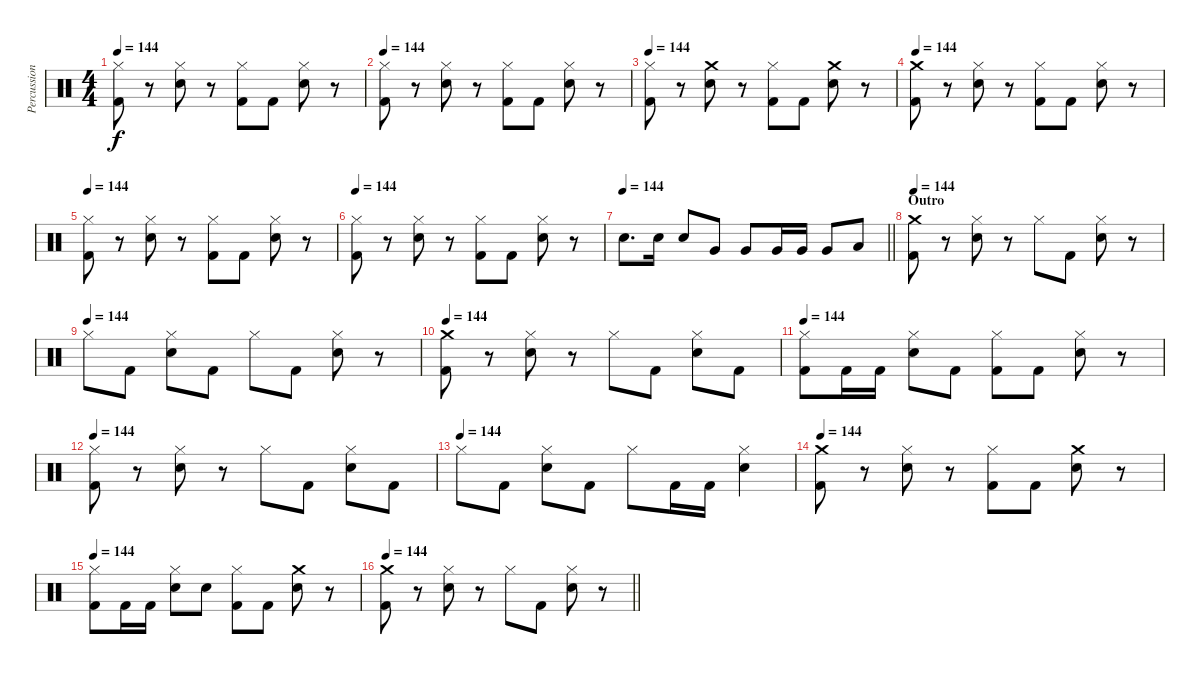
\track ("Percussion" "Percussion") {instrument percussion}
\staff {score}
\articulation defaults
\ts (4 4)
\tempo 144
\clef neutral
\ks c
("Hi-Hat (closed)" "Kick (hit) 2").8{dy f} r.8 ("Hi-Hat (closed)" "Snare (hit) 2").8 r.8 ("Hi-Hat (closed)" "Kick (hit) 2").8 "Kick (hit) 2".8 ("Hi-Hat (closed)" "Snare (hit) 2").8 r.8 |
\tempo 144
("Hi-Hat (closed)" "Kick (hit) 2").8 r.8 ("Hi-Hat (closed)" "Snare (hit) 2").8 r.8 ("Hi-Hat (closed)" "Kick (hit) 2").8 "Kick (hit) 2".8 ("Hi-Hat (closed)" "Snare (hit) 2").8 r.8 |
\tempo 144
("Hi-Hat (closed)" "Kick (hit) 2").8 r.8 ("Crash medium (hit)" "Snare (hit) 2").8 r.8 ("Hi-Hat (closed)" "Kick (hit) 2").8 "Kick (hit) 2".8 ("Crash medium (hit)" "Snare (hit) 2").8 r.8 |
\tempo 144
("Crash medium (hit)" "Kick (hit) 2").8 r.8 ("Hi-Hat (closed)" "Snare (hit) 2").8 r.8 ("Hi-Hat (closed)" "Kick (hit) 2").8 "Kick (hit) 2".8 ("Hi-Hat (closed)" "Snare (hit) 2").8 r.8 |
\tempo 144
("Hi-Hat (closed)" "Kick (hit) 2").8 r.8 ("Hi-Hat (closed)" "Snare (hit) 2").8 r.8 ("Hi-Hat (closed)" "Kick (hit) 2").8 "Kick (hit) 2".8 ("Hi-Hat (closed)" "Snare (hit) 2").8 r.8 |
\tempo 144
("Hi-Hat (closed)" "Kick (hit) 2").8 r.8 ("Hi-Hat (closed)" "Snare (hit) 2").8 r.8 ("Hi-Hat (closed)" "Kick (hit) 2").8 "Kick (hit) 2".8 ("Hi-Hat (closed)" "Snare (hit) 2").8 r.8 |
\tempo 144
\barLineRight lightlight "Snare (hit) 2".8{d} "Snare (hit) 2".16 "Snare (hit) 2".8 "Very Low Tom (hit)".8 "Very Low Tom (hit)".8 "Very Low Tom (hit)".16 "Very Low Tom (hit)".16 "Very Low Tom (hit)".8 "Low Floor Tom (hit)".8
|
\section ("" "Outro")
\tempo 144
("Crash medium (hit)" "Kick (hit) 2").8 r.8 ("Hi-Hat (closed)" "Snare (hit) 2").8 r.8 "Hi-Hat (closed)".8 "Kick (hit) 2".8 ("Hi-Hat (closed)" "Snare (hit) 2").8 r.8 |
\tempo (144)
"Hi-Hat (closed)".8 "Kick (hit) 2".8 ("Hi-Hat (closed)" "Snare (hit) 2").8 "Kick (hit) 2".8 "Hi-Hat (closed)".8 "Kick (hit) 2".8 ("Hi-Hat (closed)" "Snare (hit) 2").8 r.8 |
\tempo 144
("Crash medium (hit)" "Kick (hit) 2").8 r.8 ("Hi-Hat (closed)" "Snare (hit) 2").8 r.8 "Hi-Hat (closed)".8 "Kick (hit) 2".8 ("Hi-Hat (closed)" "Snare (hit) 2").8 "Kick (hit) 2".8 |
\tempo 144
("Hi-Hat (closed)" "Kick (hit) 2").8 "Kick (hit) 2".16 "Kick (hit) 2".16 ("Hi-Hat (closed)" "Snare (hit) 2").8 "Kick (hit) 2".8 ("Hi-Hat (closed)" "Kick (hit) 2").8 "Kick (hit) 2".8 ("Hi-Hat (closed)" "Snare (hit) 2").8 r.8 |
\tempo 144
("Hi-Hat (closed)" "Kick (hit) 2").8 r.8 ("Hi-Hat (closed)" "Snare (hit) 2").8 r.8 "Hi-Hat (closed)".8 "Kick (hit) 2".8 ("Hi-Hat (closed)" "Snare (hit) 2").8 "Kick (hit) 2".8 |
\tempo (144)
"Hi-Hat (closed)".8 "Kick (hit) 2".8 ("Hi-Hat (closed)" "Snare (hit) 2").8 "Kick (hit) 2".8 "Hi-Hat (closed)".8 "Kick (hit) 2".16 "Kick (hit) 2".16 ("Hi-Hat (closed)" "Snare (hit) 2").4 |
\tempo 144
("Crash medium (hit)" "Kick (hit) 2").8 r.8 ("Snare (hit) 2" "Hi-Hat (closed)").8 r.8 ("Hi-Hat (closed)" "Kick (hit) 2").8 "Kick (hit) 2".8 ("Crash medium (hit)" "Snare (hit) 2").8 r.8 |
\tempo 144
("Hi-Hat (closed)" "Kick (hit) 2").8 "Kick (hit) 2".16 "Kick (hit) 2".16 ("Hi-Hat (closed)" "Snare (hit) 2").8 "Snare (hit) 2".8 ("Hi-Hat (closed)" "Kick (hit) 2").8 "Kick (hit) 2".8 ("Crash medium (hit)" "Snare (hit) 2").8 r.8 |
\tempo 144
\barLineRight lightlight
("Crash medium (hit)" "Kick (hit) 2").8 r.8 ("Hi-Hat (closed)" "Snare (hit) 2").8 r.8 "Hi-Hat (closed)".8 "Kick (hit) 2".8 ("Hi-Hat (closed)" "Snare (hit) 2").8 r.8
